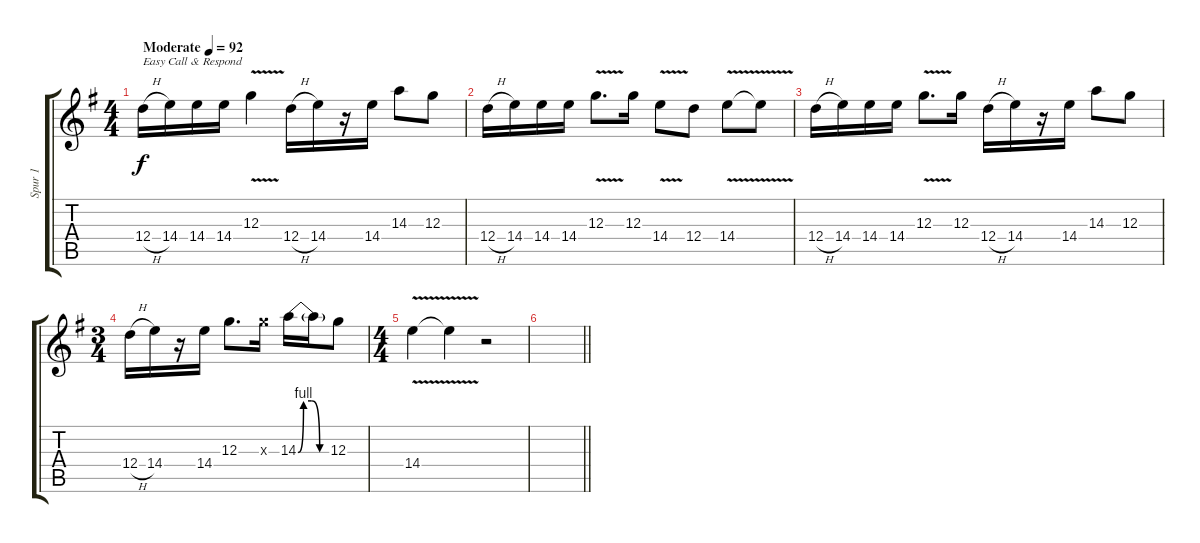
\track ("Spur 1" "Spur 1") {instrument electricguitarjazz}
\staff {score tabs}
\tuning (E4 B3 G3 D3 A2 E2) {hide}
\ts (4 4)
\tempo (92 "Moderate")
\tempo 96
\tempo (92 "Moderate")
\clef g2
\ks g
12.4{h}.16{txt "Easy Call & Respond" dy f instrument electricguitarjazz} 14.4.16 14.4.16 14.4.16 12.3{v}.4 12.4{h}.16 14.4.16 r.16 14.4.16 14.3.8 12.3.8 |
12.4{h}.16 14.4.16 14.4.16 14.4.16 12.3{v}.8{d} 12.3.16 14.4{v}.8 12.4.8 14.4{v}.8 14.4{t}.8 |
12.4{h}.16 14.4.16 14.4.16 14.4.16 12.3{v}.8{d} 12.3.16 12.4{h}.16 14.4.16 r.16 14.4.16 14.3.8 12.3.8 |
\ts (3 4)
12.4{h}.16 14.4.16 r.16 14.4.16 12.3.8{d} 12.3{x}.16 14.3{be (custom 0 0 10 4 25 4 40 0 60 0)}.16 14.3{t}.16 12.3.8 |
\ts (4 4)
14.4{v}.4 14.4{t}.4 r.2 |
\barLineRight lightlight
